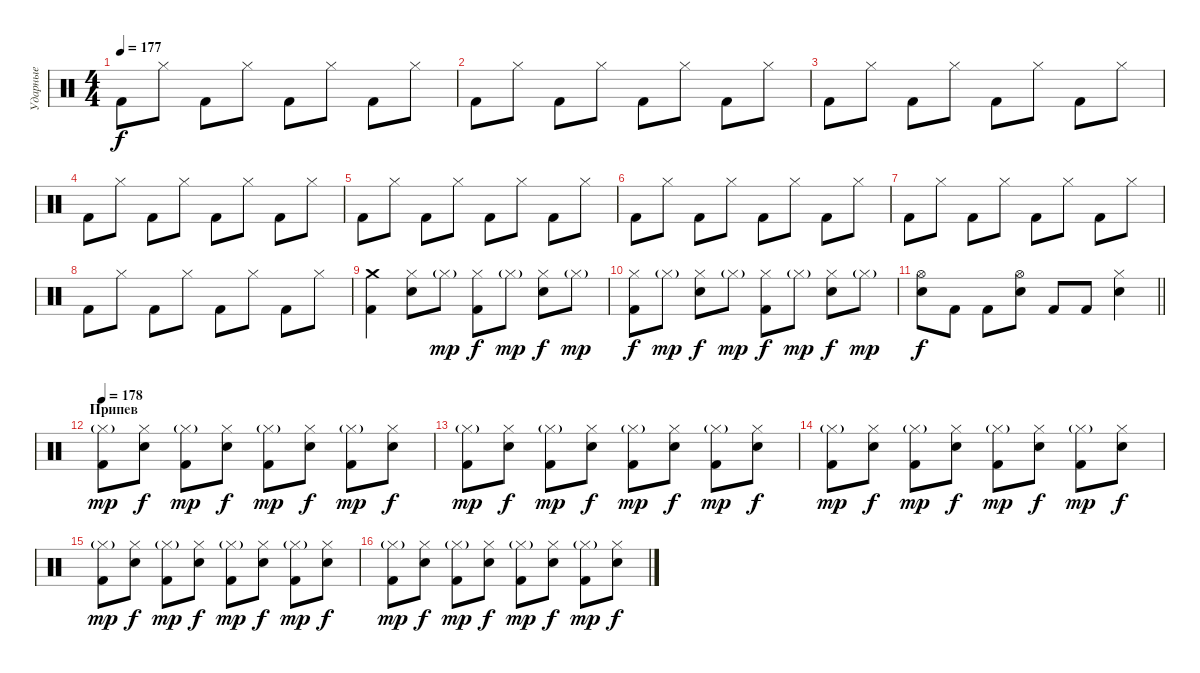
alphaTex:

\track ("Ударные" "Ударные") {instrument percussion}
\staff {score}
\articulation defaults
\ts (4 4)
\tempo 177
\clef neutral
\ks c "Kick (hit) 2".8{dy f} "Hi-Hat (closed)".8 "Kick (hit) 2".8 "Hi-Hat (closed)".8 "Kick (hit) 2".8 "Hi-Hat (closed)".8 "Kick (hit) 2".8 "Hi-Hat (closed)".8
|
"Kick (hit) 2".8 "Hi-Hat (closed)".8 "Kick (hit) 2".8 "Hi-Hat (closed)".8 "Kick (hit) 2".8 "Hi-Hat (closed)".8 "Kick (hit) 2".8 "Hi-Hat (closed)".8 |
"Kick (hit) 2".8 "Hi-Hat (closed)".8 "Kick (hit) 2".8 "Hi-Hat (closed)".8 "Kick (hit) 2".8 "Hi-Hat (closed)".8 "Kick (hit) 2".8 "Hi-Hat (closed)".8 |
"Kick (hit) 2".8 "Hi-Hat (closed)".8 "Kick (hit) 2".8 "Hi-Hat (closed)".8 "Kick (hit) 2".8 "Hi-Hat (closed)".8 "Kick (hit) 2".8 "Hi-Hat (closed)".8 |
"Kick (hit) 2".8 "Hi-Hat (closed)".8 "Kick (hit) 2".8 "Hi-Hat (closed)".8 "Kick (hit) 2".8 "Hi-Hat (closed)".8 "Kick (hit) 2".8 "Hi-Hat (closed)".8 |
"Kick (hit) 2".8 "Hi-Hat (closed)".8 "Kick (hit) 2".8 "Hi-Hat (closed)".8 "Kick (hit) 2".8 "Hi-Hat (closed)".8 "Kick (hit) 2".8 "Hi-Hat (closed)".8 |
"Kick (hit) 2".8 "Hi-Hat (closed)".8 "Kick (hit) 2".8 "Hi-Hat (closed)".8 "Kick (hit) 2".8 "Hi-Hat (closed)".8 "Kick (hit) 2".8 "Hi-Hat (closed)".8 |
"Kick (hit) 2".8 "Hi-Hat (closed)".8 "Kick (hit) 2".8 "Hi-Hat (closed)".8 "Kick (hit) 2".8 "Hi-Hat (closed)".8 "Kick (hit) 2".8 "Hi-Hat (closed)".8 |
("Crash medium (hit)" "Kick (hit) 2").4 ("Hi-Hat (closed)" "Electric Snare (hit)").8 "Hi-Hat (closed)"{g}.8{dy mp} ("Hi-Hat (closed)" "Kick (hit) 2").8{dy f} "Hi-Hat (closed)"{g}.8{dy mp} ("Hi-Hat (closed)" "Electric Snare (hit)").8{dy f} "Hi-Hat (closed)"{g}.8{dy mp} |
("Hi-Hat (closed)" "Kick (hit) 2").8{dy f} "Hi-Hat (closed)"{g}.8{dy mp} ("Hi-Hat (closed)" "Electric Snare (hit)").8{dy f} "Hi-Hat (closed)"{g}.8{dy mp} ("Hi-Hat (closed)" "Kick (hit) 2").8{dy f} "Hi-Hat (closed)"{g}.8{dy mp} ("Hi-Hat (closed)" "Electric Snare (hit)").8{dy f} "Hi-Hat (closed)"{g}.8{dy mp} |
\barLineRight lightlight
("Hi-Hat (open)" "Electric Snare (hit)").8{dy f} "Kick (hit) 2".8 "Kick (hit) 2".8 ("Hi-Hat (open)" "Electric Snare (hit)").8 "Kick (hit) 2".8 "Kick (hit) 2".8 ("Hi-Hat (closed)" "Electric Snare (hit)").4 |
\section ("" "Припев")
\tempo 178
("Hi-Hat (closed)"{g} "Kick (hit) 2").8{dy mp} ("Hi-Hat (closed)" "Electric Snare (hit)").8{dy f} ("Hi-Hat (closed)"{g} "Kick (hit) 2").8{dy mp} ("Hi-Hat (closed)" "Electric Snare (hit)").8{dy f} ("Hi-Hat (closed)"{g} "Kick (hit) 2").8{dy mp} ("Hi-Hat (closed)" "Electric Snare (hit)").8{dy f} ("Hi-Hat (closed)"{g} "Kick (hit) 2").8{dy mp} ("Hi-Hat (closed)" "Electric Snare (hit)").8{dy f} |
("Hi-Hat (closed)"{g} "Kick (hit) 2").8{dy mp} ("Hi-Hat (closed)" "Electric Snare (hit)").8{dy f} ("Hi-Hat (closed)"{g} "Kick (hit) 2").8{dy mp} ("Hi-Hat (closed)" "Electric Snare (hit)").8{dy f} ("Hi-Hat (closed)"{g} "Kick (hit) 2").8{dy mp} ("Hi-Hat (closed)" "Electric Snare (hit)").8{dy f} ("Hi-Hat (closed)"{g} "Kick (hit) 2").8{dy mp} ("Hi-Hat (closed)" "Electric Snare (hit)").8{dy f} |
("Hi-Hat (closed)"{g} "Kick (hit) 2").8{dy mp} ("Hi-Hat (closed)" "Electric Snare (hit)").8{dy f} ("Hi-Hat (closed)"{g} "Kick (hit) 2").8{dy mp} ("Hi-Hat (closed)" "Electric Snare (hit)").8{dy f} ("Hi-Hat (closed)"{g} "Kick (hit) 2").8{dy mp} ("Hi-Hat (closed)" "Electric Snare (hit)").8{dy f} ("Hi-Hat (closed)"{g} "Kick (hit) 2").8{dy mp} ("Hi-Hat (closed)" "Electric Snare (hit)").8{dy f} |
("Hi-Hat (closed)"{g} "Kick (hit) 2").8{dy mp} ("Hi-Hat (closed)" "Electric Snare (hit)").8{dy f} ("Hi-Hat (closed)"{g} "Kick (hit) 2").8{dy mp} ("Hi-Hat (closed)" "Electric Snare (hit)").8{dy f} ("Hi-Hat (closed)"{g} "Kick (hit) 2").8{dy mp} ("Hi-Hat (closed)" "Electric Snare (hit)").8{dy f} ("Hi-Hat (closed)"{g} "Kick (hit) 2").8{dy mp} ("Hi-Hat (closed)" "Electric Snare (hit)").8{dy f} |
("Hi-Hat (closed)"{g} "Kick (hit) 2").8{dy mp} ("Hi-Hat (closed)" "Electric Snare (hit)").8{dy f} ("Hi-Hat (closed)"{g} "Kick (hit) 2").8{dy mp} ("Hi-Hat (closed)" "Electric Snare (hit)").8{dy f} ("Hi-Hat (closed)"{g} "Kick (hit) 2").8{dy mp} ("Hi-Hat (closed)" "Electric Snare (hit)").8{dy f} ("Hi-Hat (closed)"{g} "Kick (hit) 2").8{dy mp} ("Hi-Hat (closed)" "Electric Snare (hit)").8{dy f}
